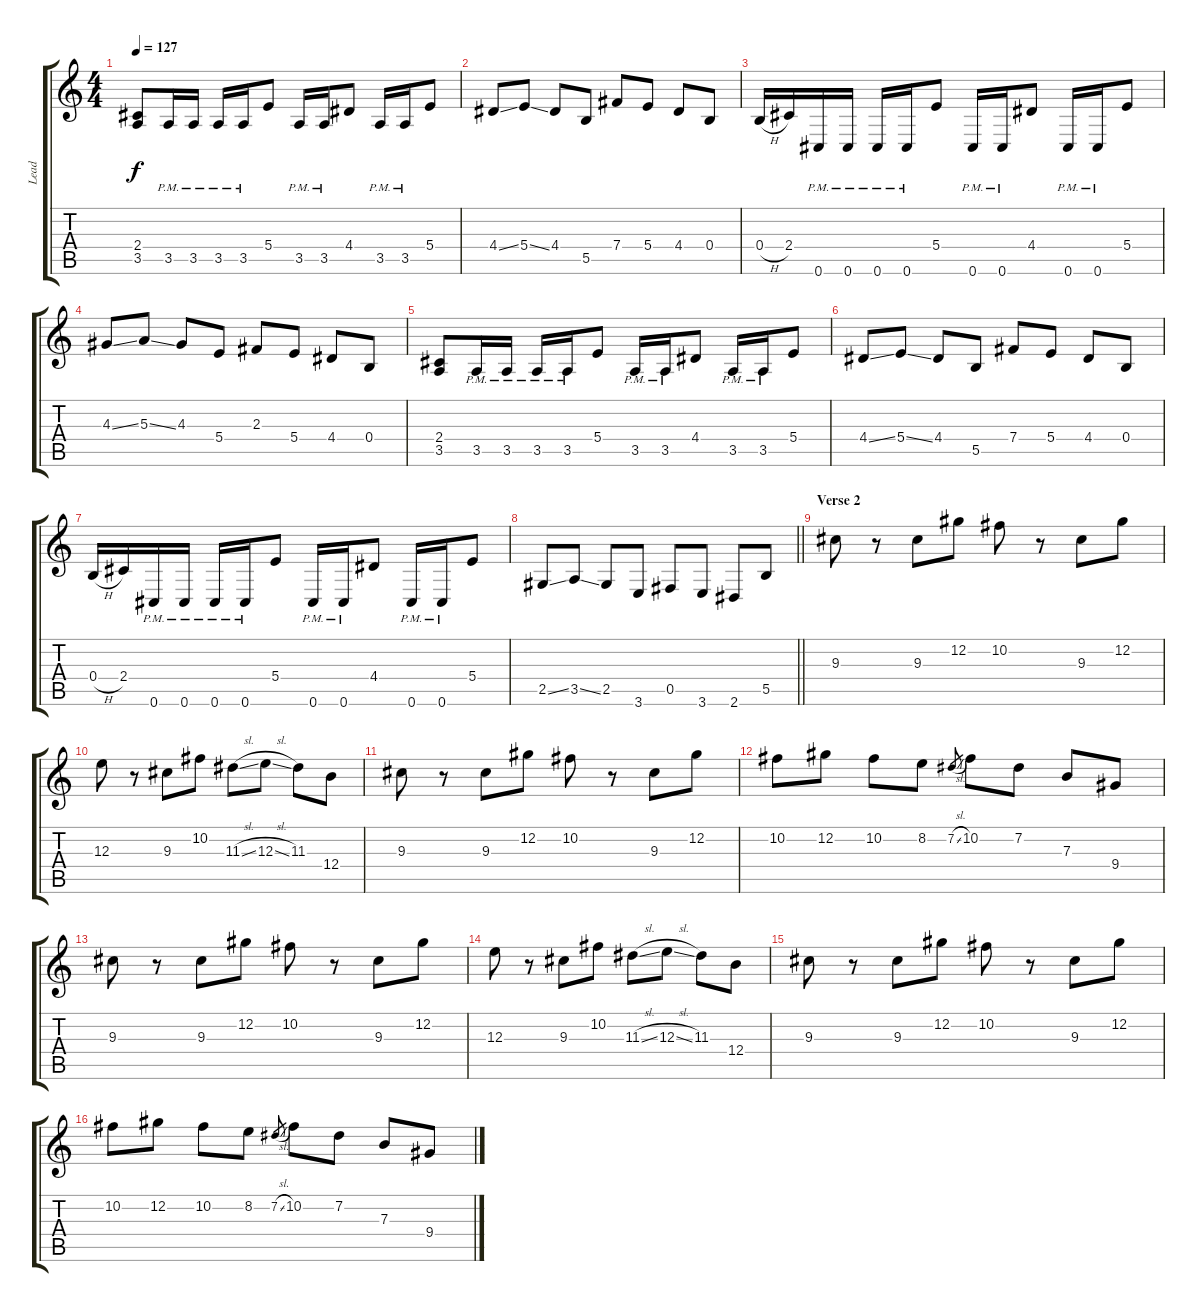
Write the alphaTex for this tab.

\track ("Lead" "Lead") {instrument distortionguitar}
\staff {score tabs}
\tuning (Db4 Ab3 E3 B2 Gb2 Db2) {hide}
\ts (4 4)
\tempo 127
\clef g2
\ks c
(2.4 3.5).8{dy f} 3.5{pm}.16 3.5{pm}.16 3.5{pm}.16 3.5{pm}.16 5.4.8 3.5{pm}.16 3.5{pm}.16 4.4.8 3.5{pm}.16 3.5{pm}.16 5.4.8 |
4.4{ss}.8 5.4{ss}.8 4.4.8 5.5.8 7.4.8 5.4.8 4.4.8 0.4.8 |
0.4{h}.16 2.4.16 0.6{pm}.16 0.6{pm}.16 0.6{pm}.16 0.6{pm}.16 5.4.8 0.6{pm}.16 0.6{pm}.16 4.4.8 0.6{pm}.16 0.6{pm}.16 5.4.8 |
4.3{ss}.8 5.3{ss}.8 4.3.8 5.4.8 2.3.8 5.4.8 4.4.8 0.4.8 |
(2.4 3.5).8 3.5{pm}.16 3.5{pm}.16 3.5{pm}.16 3.5{pm}.16 5.4.8 3.5{pm}.16 3.5{pm}.16 4.4.8 3.5{pm}.16 3.5{pm}.16 5.4.8 |
4.4{ss}.8 5.4{ss}.8 4.4.8 5.5.8 7.4.8 5.4.8 4.4.8 0.4.8 |
0.4{h}.16 2.4.16 0.6{pm}.16 0.6{pm}.16 0.6{pm}.16 0.6{pm}.16 5.4.8 0.6{pm}.16 0.6{pm}.16 4.4.8 0.6{pm}.16 0.6{pm}.16 5.4.8 |
\barLineRight lightlight
2.5{ss}.8 3.5{ss}.8 2.5.8 3.6.8 0.5.8 3.6.8 2.6.8 5.5.8 |
\section ("" "Verse 2")
9.3.8 r.8 9.3.8 12.2.8 10.2.8 r.8 9.3.8 12.2.8 |
12.3.8 r.8 9.3.8 10.2.8 11.3{sl}.8 12.3{sl}.8 11.3.8 12.4.8 |
9.3.8 r.8 9.3.8 12.2.8 10.2.8 r.8 9.3.8 12.2.8 |
10.2.8 12.2.8 10.2.8 8.2.8 7.2{sl}.8{gr} 10.2.8 7.2.8 7.3.8 9.4.8 |
9.3.8 r.8 9.3.8 12.2.8 10.2.8 r.8 9.3.8 12.2.8 |
12.3.8 r.8 9.3.8 10.2.8 11.3{sl}.8 12.3{sl}.8 11.3.8 12.4.8 |
9.3.8 r.8 9.3.8 12.2.8 10.2.8 r.8 9.3.8 12.2.8 |
10.2.8 12.2.8 10.2.8 8.2.8 7.2{sl}.8{gr} 10.2.8 7.2.8 7.3.8 9.4.8
